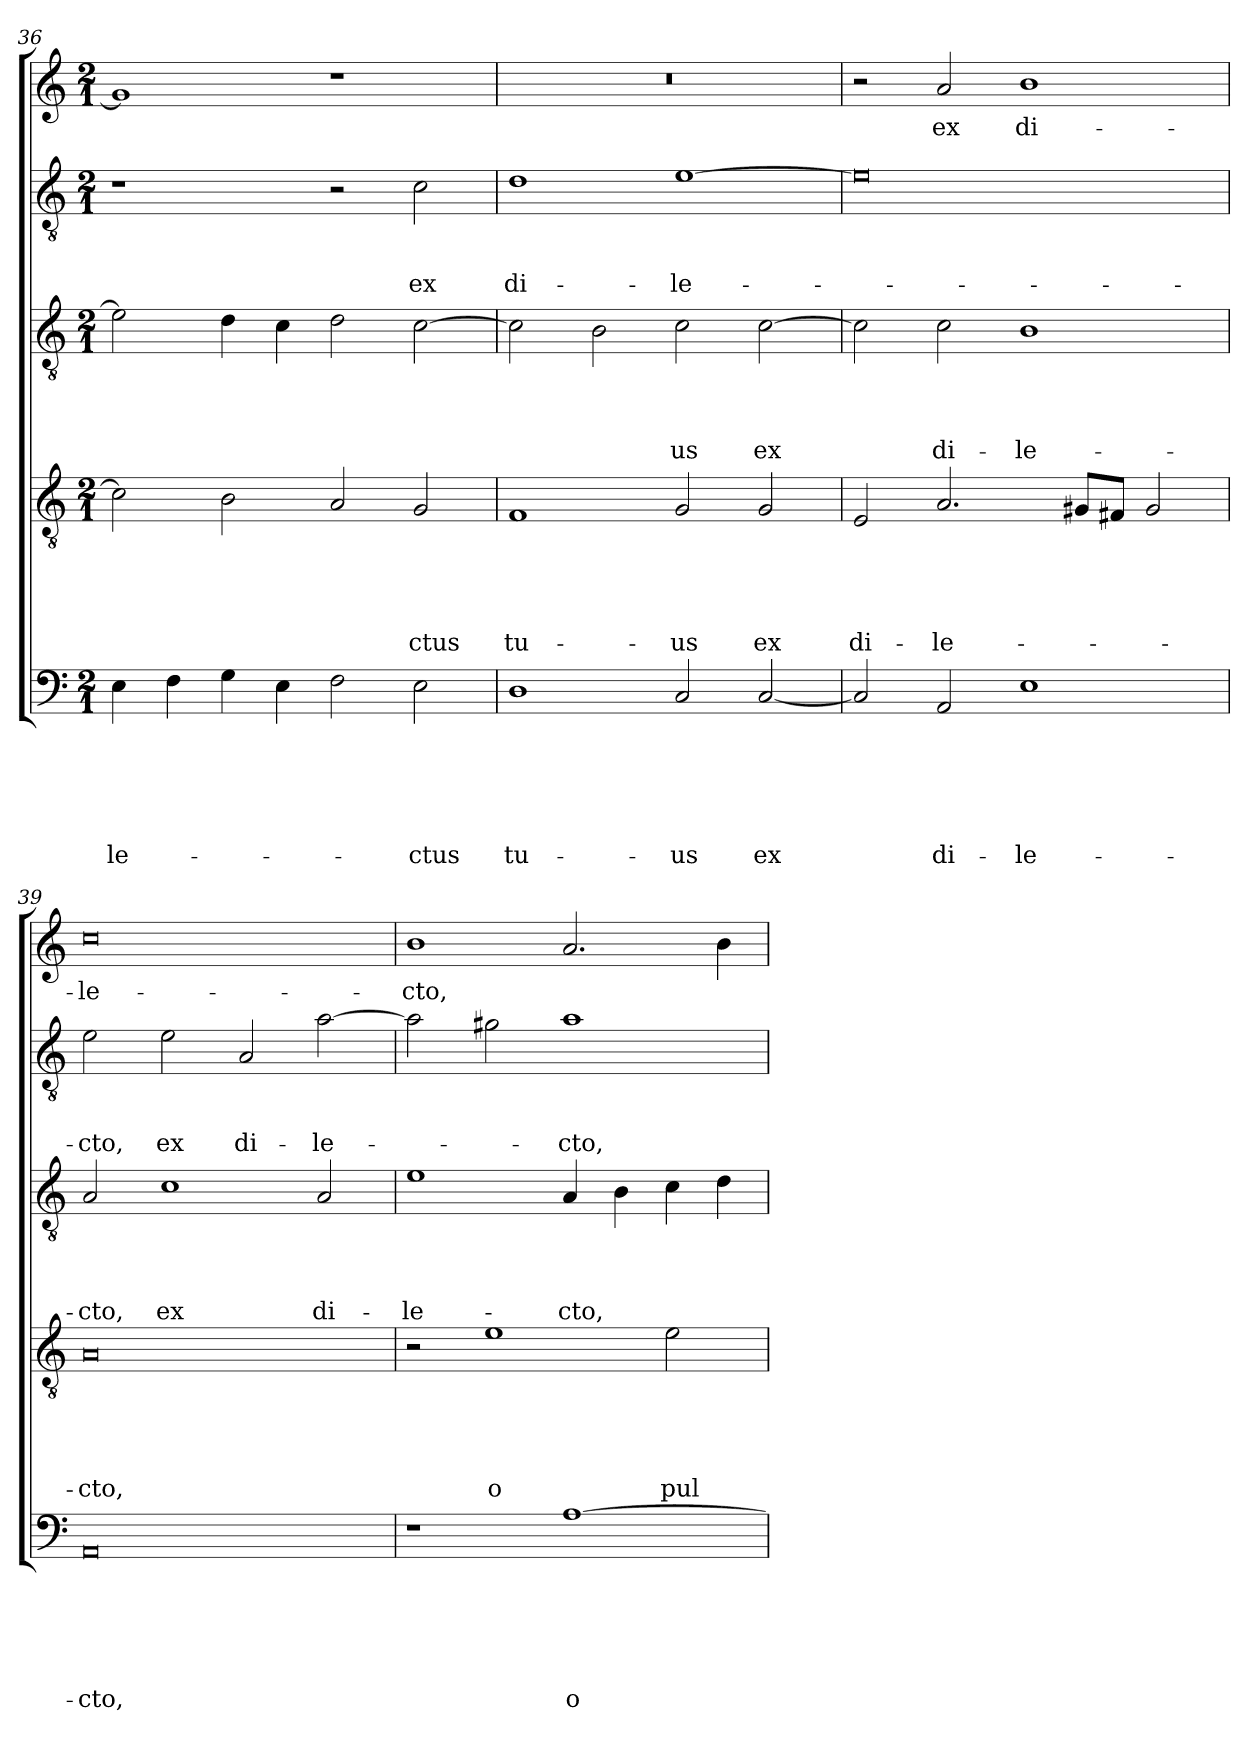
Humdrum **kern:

**kern	**text	**text	**text	**text	**text	**text	**kern	**text	**text	**text	**text	**text	**kern	**text	**text	**text	**text	**kern	**text	**text	**text	**kern	**text
*part5	*part5	*part5	*part5	*part5	*part5	*part5	*part4	*part4	*part4	*part4	*part4	*part4	*part3	*part3	*part3	*part3	*part3	*part2	*part2	*part2	*part2	*part1	*part1
*staff5	*staff5	*staff5	*staff5	*staff5	*staff5	*staff5	*staff4	*staff4	*staff4	*staff4	*staff4	*staff4	*staff3	*staff3	*staff3	*staff3	*staff3	*staff2	*staff2	*staff2	*staff2	*staff1	*staff1
*clefF4	*	*	*	*	*	*	*clefGv2	*	*	*	*	*	*clefGv2	*	*	*	*	*clefGv2	*	*	*	*clefG2	*
*k[]	*	*	*	*	*	*	*k[]	*	*	*	*	*	*k[]	*	*	*	*	*k[]	*	*	*	*k[]	*
*C:	*	*	*	*	*	*	*C:	*	*	*	*	*	*C:	*	*	*	*	*C:	*	*	*	*C:	*
*M2/1	*	*	*	*	*	*	*M2/1	*	*	*	*	*	*M2/1	*	*	*	*	*M2/1	*	*	*	*M2/1	*
=36	=36	=36	=36	=36	=36	=36	=36	=36	=36	=36	=36	=36	=36	=36	=36	=36	=36	=36	=36	=36	=36	=36	=36
!	!	!	!	!	!	!LO:LY:b	!	!	!	!	!	!	!	!	!	!	!	!	!	!	!	!	!
4E\	.	.	.	.	.	-le-	2c\]	.	.	.	.	.	2e\]	.	.	.	.	1r	.	.	.	1g]	.
4F\	.	.	.	.	.	.	.	.	.	.	.	.	.	.	.	.	.	.	.	.	.	.	.
4G\	.	.	.	.	.	.	2B\	.	.	.	.	.	4d\	.	.	.	.	.	.	.	.	.	.
4E\	.	.	.	.	.	.	.	.	.	.	.	.	4c\	.	.	.	.	.	.	.	.	.	.
2F\	.	.	.	.	.	.	2A/	.	.	.	.	.	2d\	.	.	.	.	2r	.	.	.	1r	.
!	!	!	!	!	!	!LO:LY:b	!	!	!	!	!	!LO:LY:b	!	!	!	!	!	!	!	!	!LO:LY:b	!	!
2E\	.	.	.	.	.	-ctus	2G/	.	.	.	.	-ctus	[2c\	.	.	.	.	2c\	.	.	ex	.	.
!!LO:LB:g=z
=37	=37	=37	=37	=37	=37	=37	=37	=37	=37	=37	=37	=37	=37	=37	=37	=37	=37	=37	=37	=37	=37	=37	=37
!	!	!	!	!	!	!LO:LY:b	!	!	!	!	!	!LO:LY:b	!	!	!	!	!	!	!	!	!LO:LY:b	!	!
1D	.	.	.	.	.	tu-	1F	.	.	.	.	tu-	2c\]	.	.	.	.	1d	.	.	di-	0r	.
.	.	.	.	.	.	.	.	.	.	.	.	.	2B\	.	.	.	.	.	.	.	.	.	.
!	!	!	!	!	!	!LO:LY:b	!	!	!	!	!	!LO:LY:b	!	!	!	!	!LO:LY:b	!	!	!	!LO:LY:b	!	!
2C/	.	.	.	.	.	-us	2G/	.	.	.	.	-us	2c\	.	.	.	-us	[1e	.	.	-le-	.	.
!	!	!	!	!	!	!LO:LY:b	!	!	!	!	!	!LO:LY:b	!	!	!	!	!LO:LY:b	!	!	!	!	!	!
[2C/	.	.	.	.	.	ex	2G/	.	.	.	.	ex	[2c\	.	.	.	ex	.	.	.	.	.	.
=38	=38	=38	=38	=38	=38	=38	=38	=38	=38	=38	=38	=38	=38	=38	=38	=38	=38	=38	=38	=38	=38	=38	=38
!	!	!	!	!	!	!	!	!	!	!	!	!LO:LY:b	!	!	!	!	!	!	!	!	!	!	!
2C/]	.	.	.	.	.	.	2E/	.	.	.	.	di-	2c\]	.	.	.	.	0e]	.	.	.	2r	.
!	!	!	!	!	!	!LO:LY:b	!	!	!	!	!	!LO:LY:b	!	!	!	!	!LO:LY:b	!	!	!	!	!	!LO:LY:b
2AA/	.	.	.	.	.	di-	2.A/	.	.	.	.	-le-	2c\	.	.	.	di-	.	.	.	.	2a/	ex
!	!	!	!	!	!	!LO:LY:b	!	!	!	!	!	!	!	!	!	!	!LO:LY:b	!	!	!	!	!	!LO:LY:b
1E	.	.	.	.	.	-le-	.	.	.	.	.	.	1B	.	.	.	-le-	.	.	.	.	1b	di-
.	.	.	.	.	.	.	8G#X/L	.	.	.	.	.	.	.	.	.	.	.	.	.	.	.	.
.	.	.	.	.	.	.	8F#X/J	.	.	.	.	.	.	.	.	.	.	.	.	.	.	.	.
.	.	.	.	.	.	.	2G#/	.	.	.	.	.	.	.	.	.	.	.	.	.	.	.	.
=39	=39	=39	=39	=39	=39	=39	=39	=39	=39	=39	=39	=39	=39	=39	=39	=39	=39	=39	=39	=39	=39	=39	=39
!	!	!	!	!	!	!LO:LY:b	!	!	!	!	!	!LO:LY:b	!	!	!	!	!LO:LY:b	!	!	!	!LO:LY:b	!	!LO:LY:b
0AA	.	.	.	.	.	-cto,	0A	.	.	.	.	-cto,	2A/	.	.	.	-cto,	2e\	.	.	-cto,	0cc	-le-
!	!	!	!	!	!	!	!	!	!	!	!	!	!	!	!	!	!LO:LY:b	!	!	!	!LO:LY:b	!	!
.	.	.	.	.	.	.	.	.	.	.	.	.	1c	.	.	.	ex	2e\	.	.	ex	.	.
!	!	!	!	!	!	!	!	!	!	!	!	!	!	!	!	!	!	!	!	!	!LO:LY:b	!	!
.	.	.	.	.	.	.	.	.	.	.	.	.	.	.	.	.	.	2A/	.	.	di-	.	.
!	!	!	!	!	!	!	!	!	!	!	!	!	!	!	!	!	!LO:LY:b	!	!	!	!LO:LY:b	!	!
.	.	.	.	.	.	.	.	.	.	.	.	.	2A/	.	.	.	di-	[2a\	.	.	-le-	.	.
=40	=40	=40	=40	=40	=40	=40	=40	=40	=40	=40	=40	=40	=40	=40	=40	=40	=40	=40	=40	=40	=40	=40	=40
!	!	!	!	!	!	!	!	!	!	!	!	!	!	!	!	!	!LO:LY:b	!	!	!	!	!	!LO:LY:b
1r	.	.	.	.	.	.	2r	.	.	.	.	.	1e	.	.	.	-le-	2a\]	.	.	.	1b	-cto,
!	!	!	!	!	!	!	!	!	!	!	!	!LO:LY:b	!	!	!	!	!	!	!	!	!	!	!
.	.	.	.	.	.	.	1e	.	.	.	.	o	.	.	.	.	.	2g#X\	.	.	.	.	.
!	!	!	!	!	!	!LO:LY:b	!	!	!	!	!	!	!	!	!	!	!LO:LY:b	!	!	!	!LO:LY:b	!	!
[1A	.	.	.	.	.	o	.	.	.	.	.	.	4A/	.	.	.	-cto,	1a	.	.	-cto,	2.a/	.
.	.	.	.	.	.	.	.	.	.	.	.	.	4B\	.	.	.	.	.	.	.	.	.	.
!	!	!	!	!	!	!	!	!	!	!	!	!LO:LY:b	!	!	!	!	!	!	!	!	!	!	!
.	.	.	.	.	.	.	2e\	.	.	.	.	pul-	4c\	.	.	.	.	.	.	.	.	.	.
.	.	.	.	.	.	.	.	.	.	.	.	.	4d\	.	.	.	.	.	.	.	.	4b\	.
=	=	=	=	=	=	=	=	=	=	=	=	=	=	=	=	=	=	=	=	=	=	=	=
*-	*-	*-	*-	*-	*-	*-	*-	*-	*-	*-	*-	*-	*-	*-	*-	*-	*-	*-	*-	*-	*-	*-	*-
